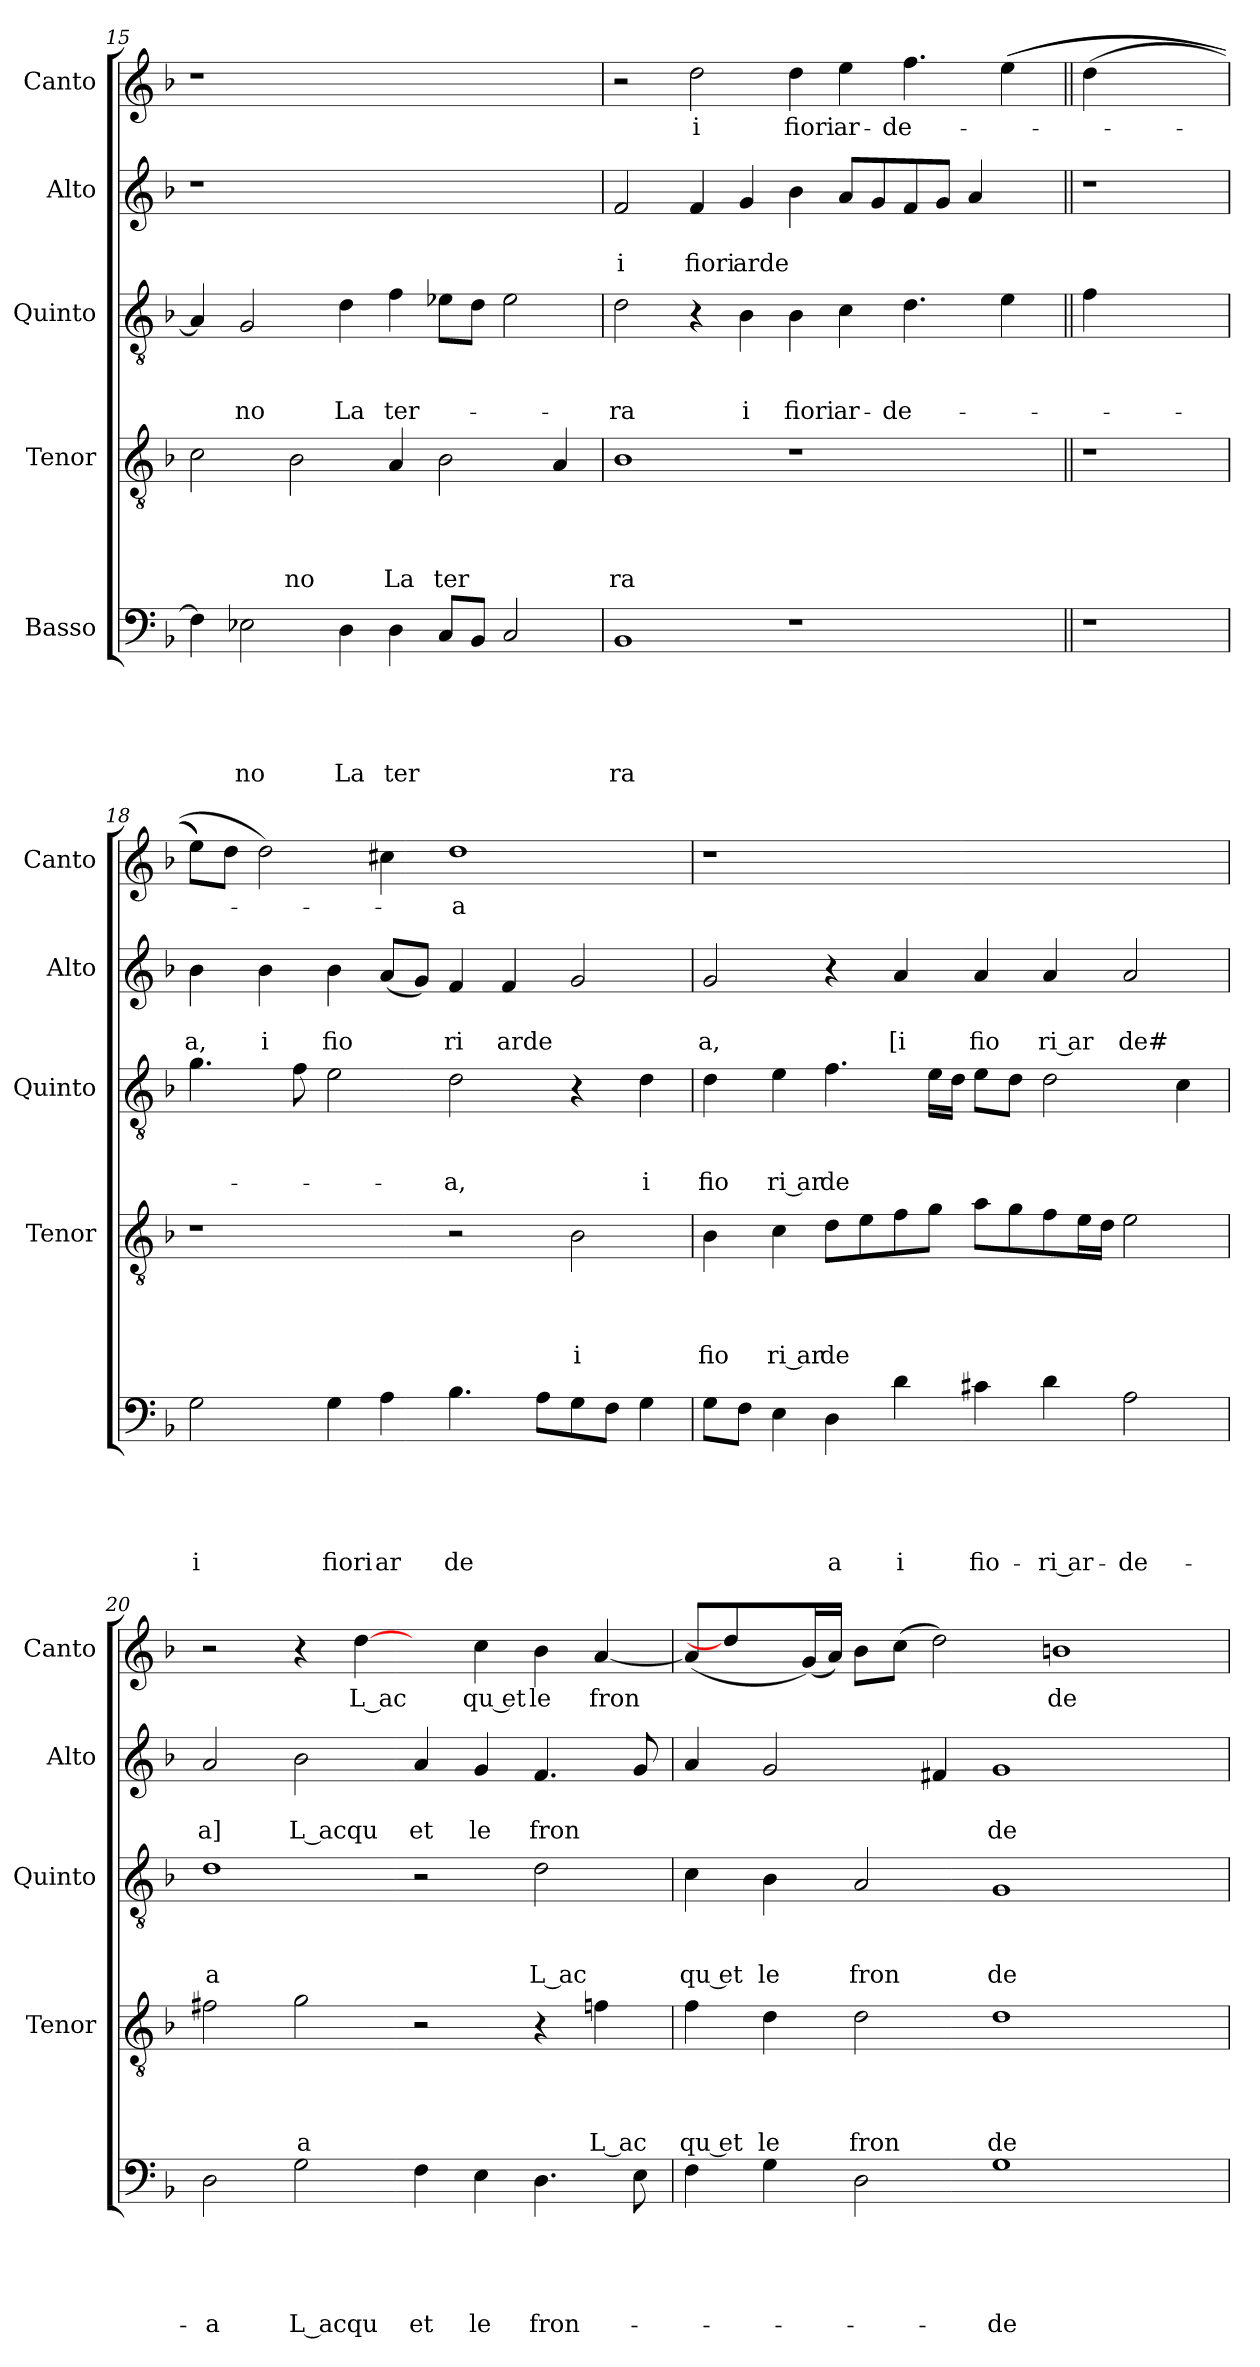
**kern	**text	**text	**text	**text	**text	**kern	**text	**text	**text	**text	**kern	**text	**text	**text	**kern	**text	**text	**kern	**text
*part5	*part5	*part5	*part5	*part5	*part5	*part4	*part4	*part4	*part4	*part4	*part3	*part3	*part3	*part3	*part2	*part2	*part2	*part1	*part1
*staff5	*staff5	*staff5	*staff5	*staff5	*staff5	*staff4	*staff4	*staff4	*staff4	*staff4	*staff3	*staff3	*staff3	*staff3	*staff2	*staff2	*staff2	*staff1	*staff1
*I"Basso	*	*	*	*	*	*I"Tenor	*	*	*	*	*I"Quinto	*	*	*	*I"Alto	*	*	*I"Canto	*
*	*	*	*	*	*	*I'Tenor	*	*	*	*	*I'Quinto	*	*	*	*I'Alto	*	*	*I'Canto	*
*clefF4	*	*	*	*	*	*clefGv2	*	*	*	*	*clefGv2	*	*	*	*clefG2	*	*	*clefG2	*
*k[b-]	*	*	*	*	*	*k[b-]	*	*	*	*	*k[b-]	*	*	*	*k[b-]	*	*	*k[b-]	*
*F:	*	*	*	*	*	*F:	*	*	*	*	*F:	*	*	*	*F:	*	*	*F:	*
=15	=15	=15	=15	=15	=15	=15	=15	=15	=15	=15	=15	=15	=15	=15	=15	=15	=15	=15	=15
4F\]	.	.	.	.	.	2c\	.	.	.	.	4A/]	.	.	.	1r	.	.	1r	.
!	!	!	!	!	!LO:LY:b	!	!	!	!	!	!	!	!	!LO:LY:b	!	!	!	!	!
2E-X\	.	.	.	.	no	.	.	.	.	.	2G/	.	.	-no	.	.	.	.	.
!	!	!	!	!	!	!	!	!	!	!LO:LY:b	!	!	!	!	!	!	!	!	!
.	.	.	.	.	.	2B-\	.	.	.	no	.	.	.	.	.	.	.	.	.
!	!	!	!	!	!LO:LY:b	!	!	!	!	!	!	!	!	!LO:LY:b	!	!	!	!	!
4D\	.	.	.	.	La	.	.	.	.	.	4d\	.	.	La	.	.	.	.	.
!	!	!	!	!	!LO:LY:b	!	!	!	!	!LO:LY:b	!	!	!	!LO:LY:b	!	!	!	!	!
4D\	.	.	.	.	ter	4A/	.	.	.	La	4f\	.	.	ter-	1ryy	.	.	1ryy	.
!	!	!	!	!	!	!	!	!	!	!LO:LY:b	!	!	!	!	!	!	!	!	!
8C/L	.	.	.	.	.	2B-\	.	.	.	ter	8e-X\L	.	.	.	.	.	.	.	.
8BB-/J	.	.	.	.	.	.	.	.	.	.	8d\J	.	.	.	.	.	.	.	.
2C/	.	.	.	.	.	.	.	.	.	.	2e-\	.	.	.	.	.	.	.	.
.	.	.	.	.	.	4A/	.	.	.	.	.	.	.	.	.	.	.	.	.
=16	=16	=16	=16	=16	=16	=16	=16	=16	=16	=16	=16	=16	=16	=16	=16	=16	=16	=16	=16
!	!	!	!	!	!LO:LY:b	!	!	!	!	!LO:LY:b	!	!	!	!LO:LY:b	!	!	!LO:LY:b	!	!
1BB-	.	.	.	.	ra	1B-	.	.	.	ra	2d\	.	.	-ra	2f/	.	i	2r	.
!	!	!	!	!	!	!	!	!	!	!	!	!	!	!	!	!	!LO:LY:b	!	!LO:LY:b
.	.	.	.	.	.	.	.	.	.	.	4r	.	.	.	4f/	.	fiori	2dd\	i
!	!	!	!	!	!	!	!	!	!	!	!	!	!	!LO:LY:b	!	!	!LO:LY:b	!	!
.	.	.	.	.	.	.	.	.	.	.	4B-\	.	.	i	4g/	.	arde	.	.
!	!	!	!	!	!	!	!	!	!	!	!	!	!	!LO:LY:b	!	!	!	!	!LO:LY:b
1r	.	.	.	.	.	1r	.	.	.	.	4B-\	.	.	fiori	4b-\	.	.	4dd\	fiori
!	!	!	!	!	!	!	!	!	!	!	!	!	!	!LO:LY:b	!	!	!	!	!LO:LY:b
.	.	.	.	.	.	.	.	.	.	.	4c\	.	.	ar-	8a/L	.	.	4ee\	ar-
.	.	.	.	.	.	.	.	.	.	.	.	.	.	.	8g/	.	.	.	.
!	!	!	!	!	!	!	!	!	!	!	!	!	!	!LO:LY:b	!	!	!	!	!LO:LY:b
.	.	.	.	.	.	.	.	.	.	.	4.d\	.	.	-de-	8f/	.	.	4.ff\	-de-
.	.	.	.	.	.	.	.	.	.	.	.	.	.	.	8g/J	.	.	.	.
.	.	.	.	.	.	.	.	.	.	.	.	.	.	.	4a/	.	.	.	.
.	.	.	.	.	.	.	.	.	.	.	4e\	.	.	.	.	.	.	(>(<4ee\	.
8ryy	.	.	.	.	.	8ryy	.	.	.	.	.	.	.	.	8ryy	.	.	.	.
=17||	=17||	=17||	=17||	=17||	=17||	=17||	=17||	=17||	=17||	=17||	=17||	=17||	=17||	=17||	=17||	=17||	=17||	=17||	=17||
1r	.	.	.	.	.	1r	.	.	.	.	4f\	.	.	.	1r	.	.	(>4dd\	.
.	.	.	.	.	.	.	.	.	.	.	2.ryy	.	.	.	.	.	.	2.ryy	.
=18	=18	=18	=18	=18	=18	=18	=18	=18	=18	=18	=18	=18	=18	=18	=18	=18	=18	=18	=18
!	!	!	!	!	!LO:LY:b	!	!	!	!	!	!	!	!	!	!	!	!LO:LY:b	!	!
2G\	.	.	.	.	i	1r	.	.	.	.	4.g\	.	.	.	4b-\	.	a,	8ee\L))	.
.	.	.	.	.	.	.	.	.	.	.	.	.	.	.	.	.	.	8dd\J	.
!	!	!	!	!	!	!	!	!	!	!	!	!	!	!	!	!	!LO:LY:b	!	!
.	.	.	.	.	.	.	.	.	.	.	.	.	.	.	4b-\	.	i	2dd\)	.
.	.	.	.	.	.	.	.	.	.	.	8f\	.	.	.	.	.	.	.	.
!	!	!	!	!	!LO:LY:b	!	!	!	!	!	!	!	!	!	!	!	!LO:LY:b	!	!
4G\	.	.	.	.	fiori	.	.	.	.	.	2e\	.	.	.	4b-\	.	fio	.	.
!	!	!	!	!	!LO:LY:b	!	!	!	!	!	!	!	!	!	!	!	!	!	!
4A\	.	.	.	.	ar	.	.	.	.	.	.	.	.	.	(>8a/L	.	.	4cc#\	.
.	.	.	.	.	.	.	.	.	.	.	.	.	.	.	8g/J)	.	.	.	.
!	!	!	!	!	!LO:LY:b	!	!	!	!	!	!	!	!	!LO:LY:b	!	!	!LO:LY:b	!	!LO:LY:b
4.B-\	.	.	.	.	de	2r	.	.	.	.	2d\	.	.	-a,	4f/	.	ri	1dd	-a
!	!	!	!	!	!	!	!	!	!	!	!	!	!	!	!	!	!LO:LY:b	!	!
.	.	.	.	.	.	.	.	.	.	.	.	.	.	.	4f/	.	arde	.	.
8A\L	.	.	.	.	.	.	.	.	.	.	.	.	.	.	.	.	.	.	.
!	!	!	!	!	!	!	!	!	!	!LO:LY:b	!	!	!	!	!	!	!	!	!
8G\	.	.	.	.	.	2B-\	.	.	.	i	4r	.	.	.	2g/	.	.	.	.
8F\J	.	.	.	.	.	.	.	.	.	.	.	.	.	.	.	.	.	.	.
!	!	!	!	!	!	!	!	!	!	!	!	!	!	!LO:LY:b	!	!	!	!	!
4G\	.	.	.	.	.	.	.	.	.	.	4d\	.	.	i	.	.	.	.	.
!!LO:PB:g=z
=19	=19	=19	=19	=19	=19	=19	=19	=19	=19	=19	=19	=19	=19	=19	=19	=19	=19	=19	=19
!	!	!	!	!	!	!	!	!	!	!LO:LY:b	!	!	!	!LO:LY:b	!	!	!LO:LY:b	!	!
8G\L	.	.	.	.	.	4B-\	.	.	.	fio	4d\	.	.	fio	2g/	.	a,	1r	.
8F\J	.	.	.	.	.	.	.	.	.	.	.	.	.	.	.	.	.	.	.
!	!	!	!	!	!	!	!	!	!	!LO:LY:b:rj	!	!	!	!LO:LY:b:rj	!	!	!	!	!
4E\	.	.	.	.	.	4c\	.	.	.	ri ar	4e\	.	.	ri ar	.	.	.	.	.
!	!	!	!	!	!LO:LY:b	!	!	!	!	!LO:LY:b	!	!	!	!LO:LY:b	!	!	!	!	!
4D\	.	.	.	.	a	8d\L	.	.	.	de	4.f\	.	.	de	4r	.	.	.	.
.	.	.	.	.	.	8e\	.	.	.	.	.	.	.	.	.	.	.	.	.
!	!	!	!	!	!LO:LY:b	!	!	!	!	!	!	!	!	!	!	!	!LO:LY:b	!	!
4d\	.	.	.	.	i	8f\	.	.	.	.	.	.	.	.	4a/	.	[i	.	.
.	.	.	.	.	.	8g\J	.	.	.	.	16e\LL	.	.	.	.	.	.	.	.
.	.	.	.	.	.	.	.	.	.	.	16d\JJ	.	.	.	.	.	.	.	.
!	!	!	!	!	!LO:LY:b	!	!	!	!	!	!	!	!	!	!	!	!LO:LY:b	!	!
4c#X\	.	.	.	.	fio-	8a\L	.	.	.	.	8e\L	.	.	.	4a/	.	fio	1ryy	.
.	.	.	.	.	.	8g\	.	.	.	.	8d\J	.	.	.	.	.	.	.	.
!	!	!	!	!	!LO:LY:b:rj	!	!	!	!	!	!	!	!	!	!	!	!LO:LY:b:rj	!	!
4d\	.	.	.	.	-ri ar-	8f\	.	.	.	.	2d\	.	.	.	4a/	.	ri ar	.	.
.	.	.	.	.	.	16e\L	.	.	.	.	.	.	.	.	.	.	.	.	.
.	.	.	.	.	.	16d\JJ	.	.	.	.	.	.	.	.	.	.	.	.	.
!	!	!	!	!	!LO:LY:b	!	!	!	!	!	!	!	!	!	!	!	!LO:LY:b	!	!
2A\	.	.	.	.	-de-	2e\	.	.	.	.	.	.	.	.	2a/	.	de#	.	.
.	.	.	.	.	.	.	.	.	.	.	4c\	.	.	.	.	.	.	.	.
=20	=20	=20	=20	=20	=20	=20	=20	=20	=20	=20	=20	=20	=20	=20	=20	=20	=20	=20	=20
!	!	!	!	!	!LO:LY:b	!	!	!	!	!	!	!	!	!LO:LY:b	!	!	!LO:LY:b	!	!
2D\	.	.	.	.	-a	2f#X\	.	.	.	.	1d	.	.	a	2a/	.	a]	2r	.
!	!	!	!	!	!LO:LY:b:rj	!	!	!	!	!LO:LY:b	!	!	!	!	!	!	!LO:LY:b:rj	!	!
2G\	.	.	.	.	L acqu	2g\	.	.	.	a	.	.	.	.	2b-\	.	L acqu	4r	.
!	!	!	!	!	!	!	!	!	!	!	!	!	!	!	!	!	!	!	!LO:LY:b:rj
.	.	.	.	.	.	.	.	.	.	.	.	.	.	.	.	.	.	[4dd\	L ac
!	!	!	!	!	!LO:LY:b	!	!	!	!	!	!	!	!	!	!	!	!LO:LY:b	!	!
4F\	.	.	.	.	et	2r	.	.	.	.	2r	.	.	.	4a/	.	et	4ryy	.
!	!	!	!	!	!LO:LY:b	!	!	!	!	!	!	!	!	!	!	!	!LO:LY:b	!	!LO:LY:b:rj
4E\	.	.	.	.	le	.	.	.	.	.	.	.	.	.	4g/	.	le	4cc\	qu et
!	!	!	!	!	!LO:LY:b	!	!	!	!	!	!	!	!	!LO:LY:b:rj	!	!	!LO:LY:b	!	!LO:LY:b
4.D\	.	.	.	.	fron-	4r	.	.	.	.	2d\	.	.	L ac	4.f/	.	fron	4b-\	le
!	!	!	!	!	!	!	!	!	!	!LO:LY:b:rj	!	!	!	!	!	!	!	!	!LO:LY:b
.	.	.	.	.	.	4fn\	.	.	.	L ac	.	.	.	.	.	.	.	[<4a/	fron
8E\	.	.	.	.	.	.	.	.	.	.	.	.	.	.	8g/	.	.	.	.
=21	=21	=21	=21	=21	=21	=21	=21	=21	=21	=21	=21	=21	=21	=21	=21	=21	=21	=21	=21
!	!	!	!	!	!	!	!	!	!	!LO:LY:b:rj	!	!	!	!LO:LY:b:rj	!	!	!	!	!
4F\	.	.	.	.	.	4f\	.	.	.	qu et	4c\	.	.	qu et	4a/	.	.	(>8a/L]	.
.	.	.	.	.	.	.	.	.	.	.	.	.	.	.	.	.	.	4dd\]	.
!	!	!	!	!	!	!	!	!	!	!LO:LY:b	!	!	!	!LO:LY:b	!	!	!	!	!
4G\	.	.	.	.	.	4d\	.	.	.	le	4B-\	.	.	le	2g/	.	.	.	.
.	.	.	.	.	.	.	.	.	.	.	.	.	.	.	.	.	.	(>16g/L)	.
.	.	.	.	.	.	.	.	.	.	.	.	.	.	.	.	.	.	16a/JJ)	.
!	!	!	!	!	!	!	!	!	!	!LO:LY:b	!	!	!	!LO:LY:b	!	!	!	!	!
2D\	.	.	.	.	.	2d\	.	.	.	fron	2A/	.	.	fron	.	.	.	8b-\L	.
.	.	.	.	.	.	.	.	.	.	.	.	.	.	.	.	.	.	(>8cc\J	.
.	.	.	.	.	.	.	.	.	.	.	.	.	.	.	4f#/	.	.	2dd\)	.
!	!	!	!	!	!LO:LY:b	!	!	!	!	!LO:LY:b	!	!	!	!LO:LY:b	!	!	!LO:LY:b	!	!
1G	.	.	.	.	-de	1d	.	.	.	de	1G	.	.	de	1g	.	de	.	.
!	!	!	!	!	!	!	!	!	!	!	!	!	!	!	!	!	!	!	!LO:LY:b
.	.	.	.	.	.	.	.	.	.	.	.	.	.	.	.	.	.	1bn	de
4ryy	.	.	.	.	.	4ryy	.	.	.	.	4ryy	.	.	.	4ryy	.	.	.	.
=	=	=	=	=	=	=	=	=	=	=	=	=	=	=	=	=	=	=	=
*-	*-	*-	*-	*-	*-	*-	*-	*-	*-	*-	*-	*-	*-	*-	*-	*-	*-	*-	*-
